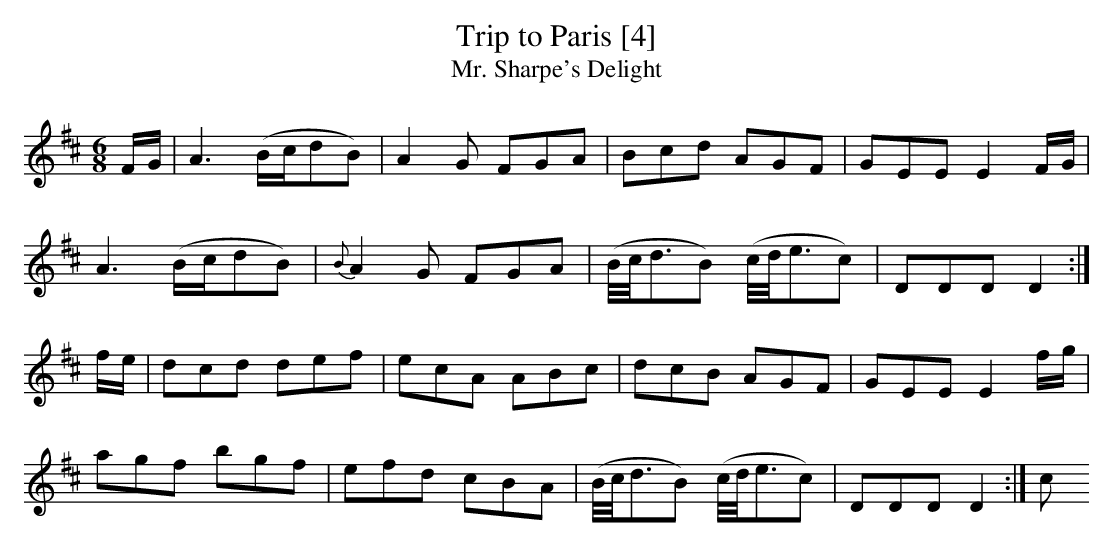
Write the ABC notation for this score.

X:1
T:Trip to Paris [4]
T:Mr. Sharpe's Delight
M:6/8
L:1/8
K:D
F/G/|A3 (B/c/dB)|A2G FGA|Bcd AGF|GEE E2 F/G/|
A3 (B/c/dB)|{B}A2G FGA|\
L:1/16
(B/c/d3B2) (c/d/e3c2)|\
L:1/8
DDD D2:|
f/e/|dcd def|ecA ABc|dcB AGF|GEE E2 f/g/|
agf bgf|efd cBA|\
L:1/16
(B/c/d3B2) (c/d/e3c2)|\
L:1/8
DDD D2:|]c
